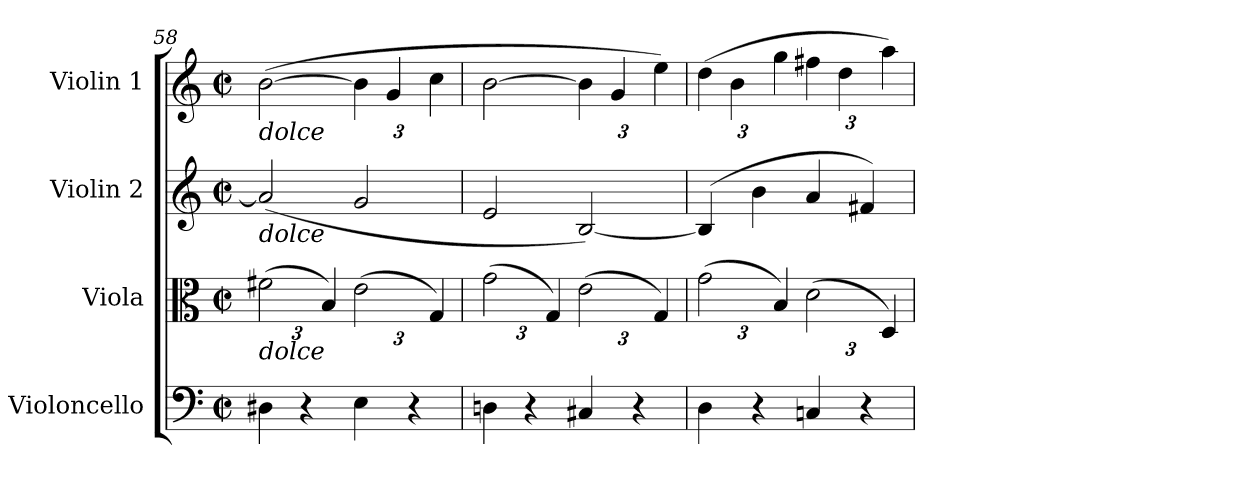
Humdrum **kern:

**kern	**kern	**kern	**kern
*part4	*part3	*part2	*part1
*staff4	*staff3	*staff2	*staff1
*I"Violoncello	*I"Viola	*I"Violin 2	*I"Violin 1
*I'Vc	*I'Vla	*I'Vln	*I'Vln
*clefF4	*clefC3	*clefG2	*clefG2
*k[]	*k[]	*k[]	*k[]
*M2/2	*M2/2	*M2/2	*M2/2
*met(c|)	*met(c|)	*met(c|)	*met(c|)
*	*Xbrackettup	*	*
=58	=58	=58	=58
!	!	!	!LO:TX:b:i:t=dolce
!	!	!LO:TX:b:i:t=dolce	!
!	!LO:TX:b:i:t=dolce	!	!
4D#X\	(3f#X\	(2a/]	([2b\
4r	.	.	.
.	6B/)	.	.
*	*	*	*Xbrackettup
4E\	(3e\	2g/	6b\]
.	.	.	6g/
4r	.	.	.
.	6G/)	.	6cc\
=59	=59	=59	=59
4Dn\	(3g\	2e/	[2b\
4r	.	.	.
.	6G/)	.	.
4C#X/	(3e\	[2B/)	6b\]
.	.	.	6g/
4r	.	.	.
.	6G/)	.	6ee\)
!!LO:LB:g=z
=60	=60	=60	=60
4D\	(3g\	(4B/]	(6dd\
.	.	.	6b\
4r	.	4b\	.
.	6B/)	.	6gg\
4Cn/	(3d\	4a/	6ff#X\
.	.	.	6dd\
4r	.	4f#X/)	.
.	6D/)	.	6aa\)
=	=	=	=
*-	*-	*-	*-
